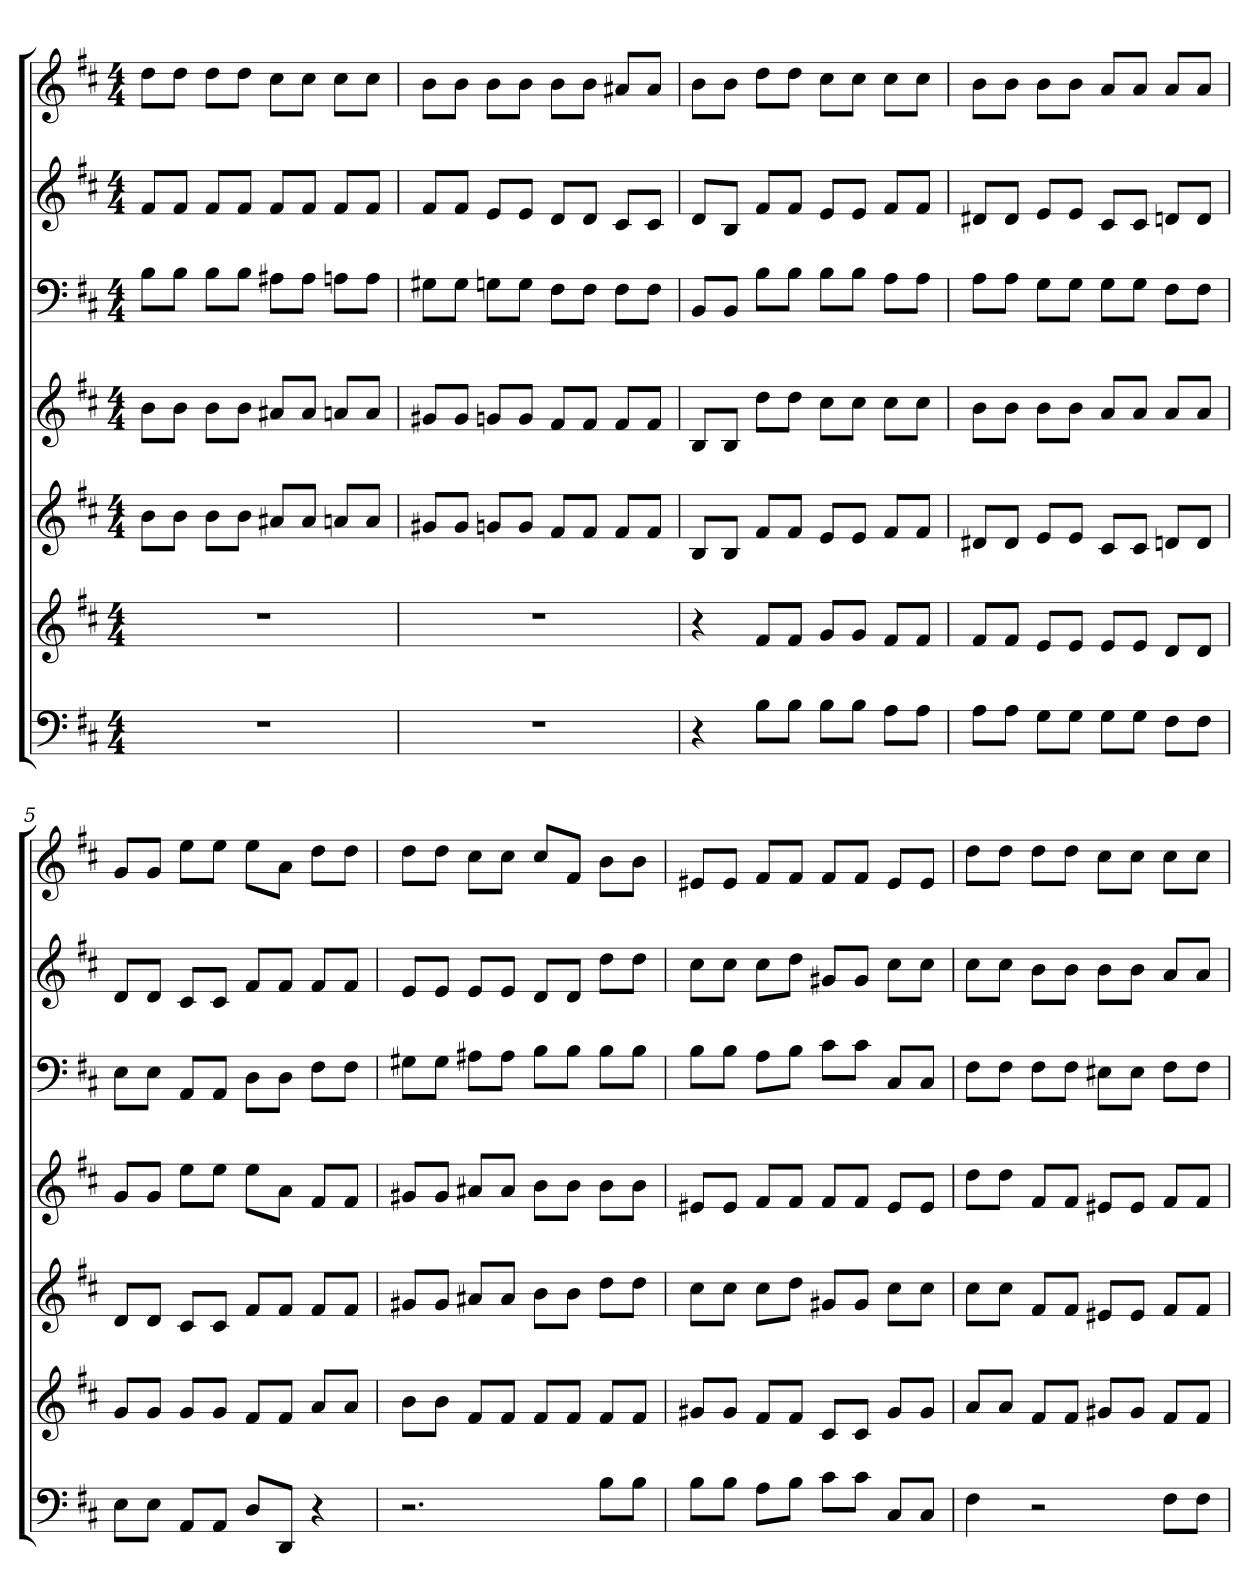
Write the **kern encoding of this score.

**kern	**kern	**kern	**kern	**kern	**kern	**kern
*part7	*part6	*part5	*part4	*part3	*part2	*part1
*staff7	*staff6	*staff5	*staff4	*staff3	*staff2	*staff1
*k[f#c#]	*k[f#c#]	*k[f#c#]	*k[f#c#]	*k[f#c#]	*k[f#c#]	*k[f#c#]
*b:	*b:	*b:	*b:	*b:	*b:	*b:
*M4/4	*M4/4	*M4/4	*M4/4	*M4/4	*M4/4	*M4/4
=1	=1	=1	=1	=1	=1	=1
1r	1r	8bL	8bL	8BL	8f#L	8ddL
.	.	8bJ	8bJ	8BJ	8f#J	8ddJ
.	.	8bL	8bL	8BL	8f#L	8ddL
.	.	8bJ	8bJ	8BJ	8f#J	8ddJ
.	.	8a#XL	8a#XL	8A#XL	8f#L	8cc#L
.	.	8a#J	8a#J	8A#J	8f#J	8cc#J
.	.	8anL	8anL	8AnL	8f#L	8cc#L
.	.	8aJ	8aJ	8AJ	8f#J	8cc#J
=2	=2	=2	=2	=2	=2	=2
1r	1r	8g#XL	8g#XL	8G#XL	8f#L	8bL
.	.	8g#J	8g#J	8G#J	8f#J	8bJ
.	.	8gnL	8gnL	8GnL	8eL	8bL
.	.	8gJ	8gJ	8GJ	8eJ	8bJ
.	.	8f#L	8f#L	8F#L	8dL	8bL
.	.	8f#J	8f#J	8F#J	8dJ	8bJ
.	.	8f#L	8f#L	8F#L	8c#L	8a#XL
.	.	8f#J	8f#J	8F#J	8c#J	8a#J
=3	=3	=3	=3	=3	=3	=3
4r	4r	8BL	8BL	8BBL	8dL	8bL
.	.	8BJ	8BJ	8BBJ	8BJ	8bJ
8BL	8f#L	8f#L	8ddL	8BL	8f#L	8ddL
8BJ	8f#J	8f#J	8ddJ	8BJ	8f#J	8ddJ
8BL	8gL	8eL	8cc#L	8BL	8eL	8cc#L
8BJ	8gJ	8eJ	8cc#J	8BJ	8eJ	8cc#J
8AL	8f#L	8f#L	8cc#L	8AL	8f#L	8cc#L
8AJ	8f#J	8f#J	8cc#J	8AJ	8f#J	8cc#J
=4	=4	=4	=4	=4	=4	=4
8AL	8f#L	8d#XL	8bL	8AL	8d#XL	8bL
8AJ	8f#J	8d#J	8bJ	8AJ	8d#J	8bJ
8GL	8eL	8eL	8bL	8GL	8eL	8bL
8GJ	8eJ	8eJ	8bJ	8GJ	8eJ	8bJ
8GL	8eL	8c#L	8aL	8GL	8c#L	8aL
8GJ	8eJ	8c#J	8aJ	8GJ	8c#J	8aJ
8F#L	8dL	8dnL	8aL	8F#L	8dnL	8aL
8F#J	8dJ	8dJ	8aJ	8F#J	8dJ	8aJ
=5	=5	=5	=5	=5	=5	=5
8EL	8gL	8dL	8gL	8EL	8dL	8gL
8EJ	8gJ	8dJ	8gJ	8EJ	8dJ	8gJ
8AAL	8gL	8c#L	8eeL	8AAL	8c#L	8eeL
8AAJ	8gJ	8c#J	8eeJ	8AAJ	8c#J	8eeJ
8DL	8f#L	8f#L	8eeL	8DL	8f#L	8eeL
8DDJ	8f#J	8f#J	8aJ	8DJ	8f#J	8aJ
4r	8aL	8f#L	8f#L	8F#L	8f#L	8ddL
.	8aJ	8f#J	8f#J	8F#J	8f#J	8ddJ
=6	=6	=6	=6	=6	=6	=6
2.r	8bL	8g#XL	8g#XL	8G#XL	8eL	8ddL
.	8bJ	8g#J	8g#J	8G#J	8eJ	8ddJ
.	8f#L	8a#XL	8a#XL	8A#XL	8eL	8cc#L
.	8f#J	8a#J	8a#J	8A#J	8eJ	8cc#J
.	8f#L	8bL	8bL	8BL	8dL	8cc#L
.	8f#J	8bJ	8bJ	8BJ	8dJ	8f#J
8BL	8f#L	8ddL	8bL	8BL	8ddL	8bL
8BJ	8f#J	8ddJ	8bJ	8BJ	8ddJ	8bJ
=7	=7	=7	=7	=7	=7	=7
8BL	8g#XL	8cc#L	8e#XL	8BL	8cc#L	8e#XL
8BJ	8g#J	8cc#J	8e#J	8BJ	8cc#J	8e#J
8AL	8f#L	8cc#L	8f#L	8AL	8cc#L	8f#L
8BJ	8f#J	8ddJ	8f#J	8BJ	8ddJ	8f#J
8c#L	8c#L	8g#XL	8f#L	8c#L	8g#XL	8f#L
8c#J	8c#J	8g#J	8f#J	8c#J	8g#J	8f#J
8C#L	8g#L	8cc#L	8e#L	8C#L	8cc#L	8e#L
8C#J	8g#J	8cc#J	8e#J	8C#J	8cc#J	8e#J
=8	=8	=8	=8	=8	=8	=8
4F#	8aL	8cc#L	8ddL	8F#L	8cc#L	8ddL
.	8aJ	8cc#J	8ddJ	8F#J	8cc#J	8ddJ
2r	8f#L	8f#L	8f#L	8F#L	8bL	8ddL
.	8f#J	8f#J	8f#J	8F#J	8bJ	8ddJ
.	8g#XL	8e#XL	8e#XL	8E#XL	8bL	8cc#L
.	8g#J	8e#J	8e#J	8E#J	8bJ	8cc#J
8F#L	8f#L	8f#L	8f#L	8F#L	8aL	8cc#L
8F#J	8f#J	8f#J	8f#J	8F#J	8aJ	8cc#J
=	=	=	=	=	=	=
*-	*-	*-	*-	*-	*-	*-
